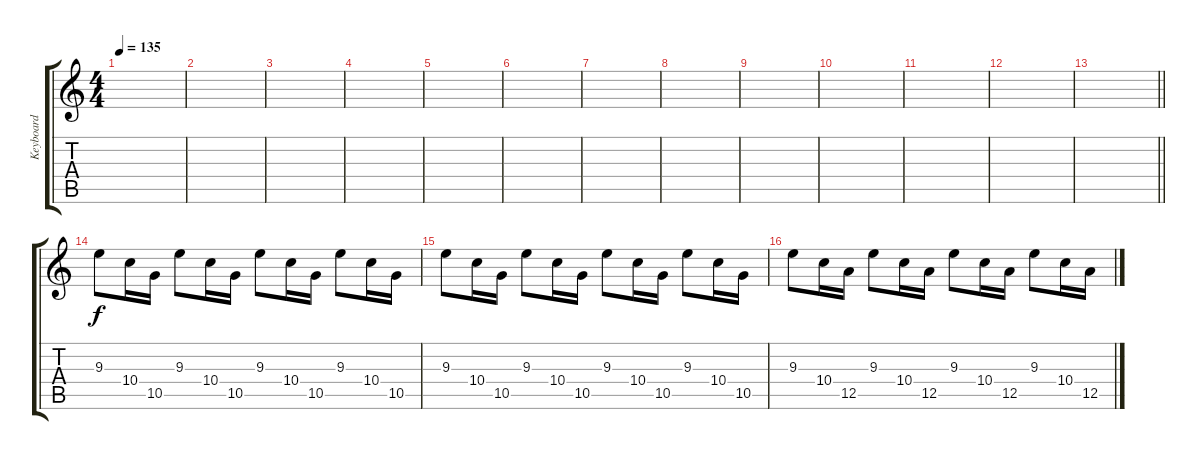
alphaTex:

\track ("Keyboard" "Keyboard") {instrument electricpiano1}
\staff {score tabs}
\tuning (E5 B4 G4 D4 A3 E3) {hide}
\ts (4 4)
\tempo 135
\clef g2
\ks c
|
|
|
|
|
|
|
|
|
|
|
|
\barLineRight lightlight
|
\section ("" "")
9.3.8{instrument electricpiano1} 10.4.16 10.5.16 9.3.8 10.4.16 10.5.16 9.3.8 10.4.16 10.5.16 9.3.8 10.4.16 10.5.16 |
9.3.8 10.4.16 10.5.16 9.3.8 10.4.16 10.5.16 9.3.8 10.4.16 10.5.16 9.3.8 10.4.16 10.5.16 |
9.3.8 10.4.16 12.5.16 9.3.8 10.4.16 12.5.16 9.3.8 10.4.16 12.5.16 9.3.8 10.4.16 12.5.16
